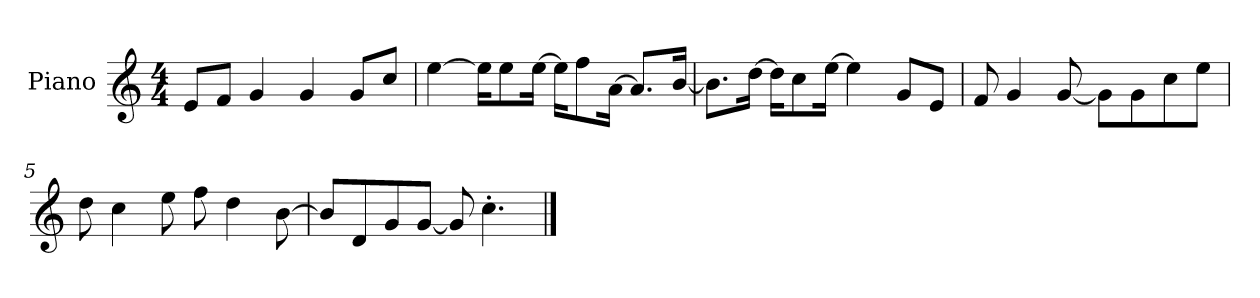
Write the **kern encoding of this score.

**kern
*part1
*staff1
*I"Piano
*I'P-no
*clefG2
*k[]
*M4/4
*MM90
=1
8e/L
8f/J
4g/
4g/
8g/L
8cc/J
=2
[4ee\
16ee\KL]
8ee\
[16ee\Jk
16ee\KL]
8ff\
[16a\Jk
8.a/L]
[16b/Jk
=3
8.b\L]
[16dd\Jk
16dd\KL]
8cc\
[16ee\Jk
4ee\]
8g/L
8e/J
=4
8f/
4g/
[8g/
8g\L]
8g\
8cc\
8ee\J
=5
8dd\
4cc\
8ee\
8ff\
4dd\
[8b\
!!LO:LB:g=z
=6
8b/L]
8d/
8g/
[8g/J
8g/]
4.cc'\
==
*-
